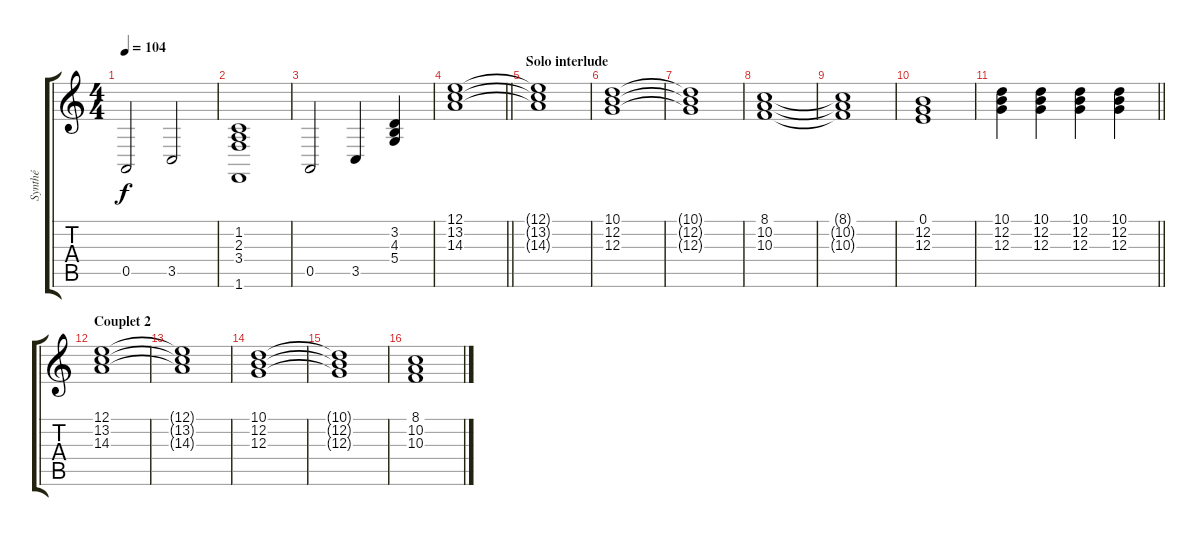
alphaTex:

\track ("Synthé" "Synthé") {instrument stringensemble1}
\staff {score tabs}
\tuning (E4 B3 G3 D3 A2 E2) {hide}
\ts (4 4)
\tempo 104
\clef g2
\ks c
0.5.2{dy f} 3.5.2 |
(1.2 2.3 3.4 1.6).1 |
0.5.2 3.5.4 (3.2 4.3 5.4).4 |
\barLineRight lightlight
(12.1 13.2 14.3).1 |
\section ("" "Solo interlude")
(12.1{t} 13.2{t} 14.3{t}).1 |
(10.1 12.2 12.3).1 |
(10.1{t} 12.2{t} 12.3{t}).1 |
(8.1 10.2 10.3).1 |
(8.1{t} 10.2{t} 10.3{t}).1 |
(0.1 12.2 12.3).1 |
\barLineRight lightlight
(10.1 12.2 12.3).4 (10.1 12.2 12.3).4 (10.1 12.2 12.3).4 (10.1 12.2 12.3).4 |
\section ("" "Couplet 2")
(12.1 13.2 14.3).1 |
(12.1{t} 13.2{t} 14.3{t}).1 |
(10.1 12.2 12.3).1 |
(10.1{t} 12.2{t} 12.3{t}).1 |
(8.1 10.2 10.3).1
